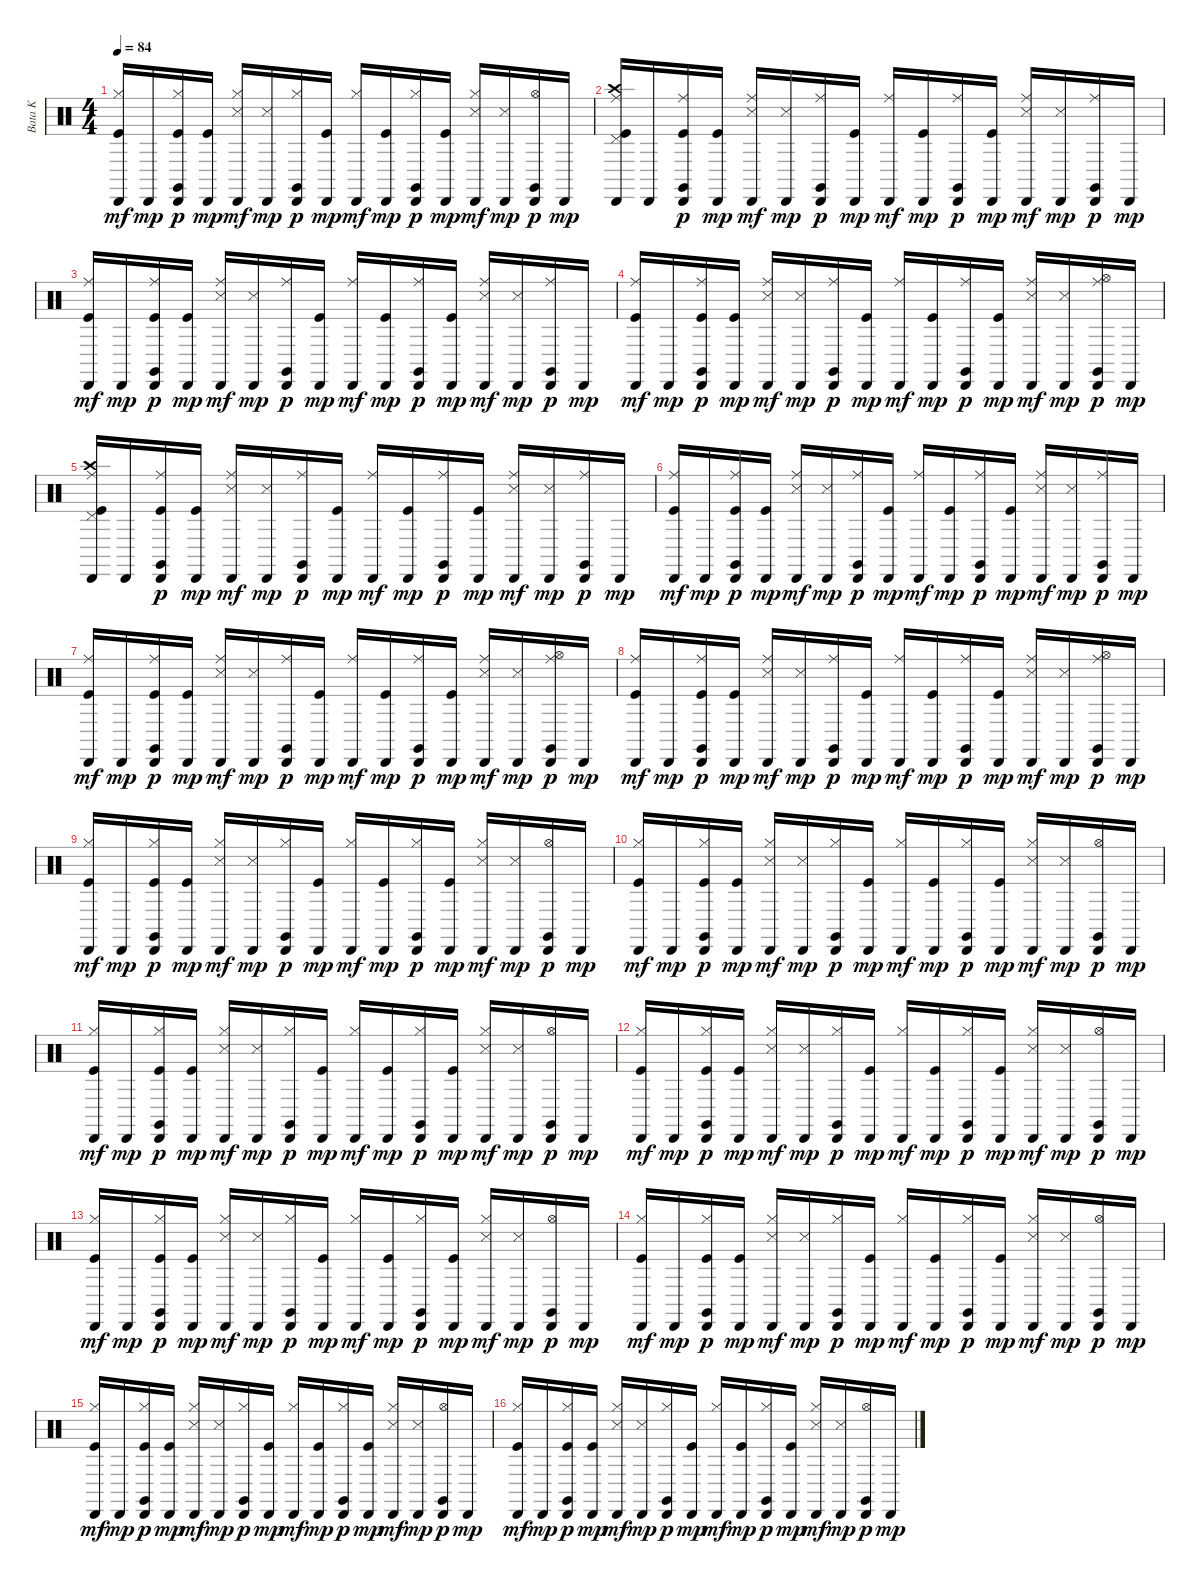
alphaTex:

\track ("Bata K" "Bata K") {instrument percussion}
\staff {score}
\articulation defaults
\ts (4 4)
\tempo 84
\clef neutral
\ks c
("Hi-Hat (closed)" "Cabasa (hit)" "Kick (hit)").16{dy mf} "Cabasa (hit)".16{dy mp} ("Hi-Hat (closed)" "Cabasa (hit)" "Claves (hit)" "Kick (hit)").16{dy p} ("Cabasa (hit)" "Kick (hit)").16{dy mp} ("Hi-Hat (closed)" "Cabasa (hit)" "Snare (side stick) 3").16{dy mf} ("Cabasa (hit)" "Snare (side stick) 3").16{dy mp} ("Hi-Hat (closed)" "Cabasa (hit)" "Claves (hit)").16{dy p} ("Cabasa (hit)" "Kick (hit)").16{dy mp} ("Hi-Hat (closed)" "Cabasa (hit)").16{dy mf} ("Cabasa (hit)" "Kick (hit)").16{dy mp} ("Hi-Hat (closed)" "Cabasa (hit)" "Claves (hit)").16{dy p} ("Cabasa (hit)" "Kick (hit)").16{dy mp} ("Hi-Hat (closed)" "Cabasa (hit)" "Snare (side stick) 3").16{dy mf} ("Cabasa (hit)" "Snare (side stick) 3").16{dy mp} ("Hi-Hat (open)" "Cabasa (hit)" "Claves (hit)").16{dy p} "Cabasa (hit)".16{dy mp} |
("Ride (middle)" "Cabasa (hit)" "Crash high (hit)" "Pedal Hi-Hat (hit)" "Kick (hit)").16 "Cabasa (hit)".16 ("Ride (middle)" "Cabasa (hit)" "Claves (hit)" "Kick (hit)").16{dy p} ("Cabasa (hit)" "Kick (hit)").16{dy mp} ("Ride (middle)" "Cabasa (hit)" "Snare (side stick) 3").16{dy mf} ("Cabasa (hit)" "Snare (side stick) 3").16{dy mp} ("Ride (middle)" "Cabasa (hit)" "Claves (hit)").16{dy p} ("Cabasa (hit)" "Kick (hit)").16{dy mp} ("Ride (middle)" "Cabasa (hit)").16{dy mf} ("Cabasa (hit)" "Kick (hit)").16{dy mp} ("Ride (middle)" "Cabasa (hit)" "Claves (hit)").16{dy p} ("Cabasa (hit)" "Kick (hit)").16{dy mp} ("Ride (middle)" "Cabasa (hit)" "Snare (side stick) 3").16{dy mf} ("Cabasa (hit)" "Snare (side stick) 3").16{dy mp} ("Ride (middle)" "Cabasa (hit)" "Claves (hit)").16{dy p} "Cabasa (hit)".16{dy mp} |
("Ride (middle)" "Cabasa (hit)" "Kick (hit)").16{dy mf} "Cabasa (hit)".16{dy mp} ("Ride (middle)" "Cabasa (hit)" "Claves (hit)" "Kick (hit)").16{dy p} ("Cabasa (hit)" "Kick (hit)").16{dy mp} ("Ride (middle)" "Cabasa (hit)" "Snare (side stick) 3").16{dy mf} ("Cabasa (hit)" "Snare (side stick) 3").16{dy mp} ("Ride (middle)" "Cabasa (hit)" "Claves (hit)").16{dy p} ("Cabasa (hit)" "Kick (hit)").16{dy mp} ("Ride (middle)" "Cabasa (hit)").16{dy mf} ("Cabasa (hit)" "Kick (hit)").16{dy mp} ("Ride (middle)" "Cabasa (hit)" "Claves (hit)").16{dy p} ("Cabasa (hit)" "Kick (hit)").16{dy mp} ("Ride (middle)" "Cabasa (hit)" "Snare (side stick) 3").16{dy mf} ("Cabasa (hit)" "Snare (side stick) 3").16{dy mp} ("Ride (middle)" "Cabasa (hit)" "Claves (hit)").16{dy p} "Cabasa (hit)".16{dy mp} |
("Ride (middle)" "Cabasa (hit)" "Kick (hit)").16{dy mf} "Cabasa (hit)".16{dy mp} ("Ride (middle)" "Cabasa (hit)" "Claves (hit)" "Kick (hit)").16{dy p} ("Cabasa (hit)" "Kick (hit)").16{dy mp} ("Ride (middle)" "Cabasa (hit)" "Snare (side stick) 3").16{dy mf} ("Cabasa (hit)" "Snare (side stick) 3").16{dy mp} ("Ride (middle)" "Cabasa (hit)" "Claves (hit)").16{dy p} ("Cabasa (hit)" "Kick (hit)").16{dy mp} ("Ride (middle)" "Cabasa (hit)").16{dy mf} ("Cabasa (hit)" "Kick (hit)").16{dy mp} ("Ride (middle)" "Cabasa (hit)" "Claves (hit)").16{dy p} ("Cabasa (hit)" "Kick (hit)").16{dy mp} ("Ride (middle)" "Cabasa (hit)" "Snare (side stick) 3").16{dy mf} ("Cabasa (hit)" "Snare (side stick) 3").16{dy mp} ("Ride (middle)" "Cabasa (hit)" "Claves (hit)" "Hi-Hat (open)").16{dy p} "Cabasa (hit)".16{dy mp} |
("Ride (middle)" "Cabasa (hit)" "Crash high (hit)" "Pedal Hi-Hat (hit)" "Kick (hit)").16 "Cabasa (hit)".16 ("Ride (middle)" "Cabasa (hit)" "Claves (hit)" "Kick (hit)").16{dy p} ("Cabasa (hit)" "Kick (hit)").16{dy mp} ("Ride (middle)" "Cabasa (hit)" "Snare (side stick) 3").16{dy mf} ("Cabasa (hit)" "Snare (side stick) 3").16{dy mp} ("Ride (middle)" "Cabasa (hit)" "Claves (hit)").16{dy p} ("Cabasa (hit)" "Kick (hit)").16{dy mp} ("Ride (middle)" "Cabasa (hit)").16{dy mf} ("Cabasa (hit)" "Kick (hit)").16{dy mp} ("Ride (middle)" "Cabasa (hit)" "Claves (hit)").16{dy p} ("Cabasa (hit)" "Kick (hit)").16{dy mp} ("Ride (middle)" "Cabasa (hit)" "Snare (side stick) 3").16{dy mf} ("Cabasa (hit)" "Snare (side stick) 3").16{dy mp} ("Ride (middle)" "Cabasa (hit)" "Claves (hit)").16{dy p} "Cabasa (hit)".16{dy mp} |
("Ride (middle)" "Cabasa (hit)" "Kick (hit)").16{dy mf} "Cabasa (hit)".16{dy mp} ("Ride (middle)" "Cabasa (hit)" "Claves (hit)" "Kick (hit)").16{dy p} ("Cabasa (hit)" "Kick (hit)").16{dy mp} ("Ride (middle)" "Cabasa (hit)" "Snare (side stick) 3").16{dy mf} ("Cabasa (hit)" "Snare (side stick) 3").16{dy mp} ("Ride (middle)" "Cabasa (hit)" "Claves (hit)").16{dy p} ("Cabasa (hit)" "Kick (hit)").16{dy mp} ("Ride (middle)" "Cabasa (hit)").16{dy mf} ("Cabasa (hit)" "Kick (hit)").16{dy mp} ("Ride (middle)" "Cabasa (hit)" "Claves (hit)").16{dy p} ("Cabasa (hit)" "Kick (hit)").16{dy mp} ("Ride (middle)" "Cabasa (hit)" "Snare (side stick) 3").16{dy mf} ("Cabasa (hit)" "Snare (side stick) 3").16{dy mp} ("Ride (middle)" "Cabasa (hit)" "Claves (hit)").16{dy p} "Cabasa (hit)".16{dy mp} |
("Ride (middle)" "Cabasa (hit)" "Kick (hit)").16{dy mf} "Cabasa (hit)".16{dy mp} ("Ride (middle)" "Cabasa (hit)" "Claves (hit)" "Kick (hit)").16{dy p} ("Cabasa (hit)" "Kick (hit)").16{dy mp} ("Ride (middle)" "Cabasa (hit)" "Snare (side stick) 3").16{dy mf} ("Cabasa (hit)" "Snare (side stick) 3").16{dy mp} ("Ride (middle)" "Cabasa (hit)" "Claves (hit)").16{dy p} ("Cabasa (hit)" "Kick (hit)").16{dy mp} ("Ride (middle)" "Cabasa (hit)").16{dy mf} ("Cabasa (hit)" "Kick (hit)").16{dy mp} ("Ride (middle)" "Cabasa (hit)" "Claves (hit)").16{dy p} ("Cabasa (hit)" "Kick (hit)").16{dy mp} ("Ride (middle)" "Cabasa (hit)" "Snare (side stick) 3").16{dy mf} ("Cabasa (hit)" "Snare (side stick) 3").16{dy mp} ("Ride (middle)" "Cabasa (hit)" "Claves (hit)" "Hi-Hat (open)").16{dy p} "Cabasa (hit)".16{dy mp} |
("Ride (middle)" "Cabasa (hit)" "Kick (hit)").16{dy mf} "Cabasa (hit)".16{dy mp} ("Ride (middle)" "Cabasa (hit)" "Claves (hit)" "Kick (hit)").16{dy p} ("Cabasa (hit)" "Kick (hit)").16{dy mp} ("Ride (middle)" "Cabasa (hit)" "Snare (side stick) 3").16{dy mf} ("Cabasa (hit)" "Snare (side stick) 3").16{dy mp} ("Ride (middle)" "Cabasa (hit)" "Claves (hit)").16{dy p} ("Cabasa (hit)" "Kick (hit)").16{dy mp} ("Ride (middle)" "Cabasa (hit)").16{dy mf} ("Cabasa (hit)" "Kick (hit)").16{dy mp} ("Ride (middle)" "Cabasa (hit)" "Claves (hit)").16{dy p} ("Cabasa (hit)" "Kick (hit)").16{dy mp} ("Ride (middle)" "Cabasa (hit)" "Snare (side stick) 3").16{dy mf} ("Cabasa (hit)" "Snare (side stick) 3").16{dy mp} ("Ride (middle)" "Cabasa (hit)" "Claves (hit)" "Hi-Hat (open)").16{dy p} "Cabasa (hit)".16{dy mp} |
("Hi-Hat (closed)" "Cabasa (hit)" "Kick (hit)").16{dy mf} "Cabasa (hit)".16{dy mp} ("Hi-Hat (closed)" "Cabasa (hit)" "Claves (hit)" "Kick (hit)").16{dy p} ("Cabasa (hit)" "Kick (hit)").16{dy mp} ("Hi-Hat (closed)" "Cabasa (hit)" "Snare (side stick) 3").16{dy mf} ("Cabasa (hit)" "Snare (side stick) 3").16{dy mp} ("Hi-Hat (closed)" "Cabasa (hit)" "Claves (hit)").16{dy p} ("Cabasa (hit)" "Kick (hit)").16{dy mp} ("Hi-Hat (closed)" "Cabasa (hit)").16{dy mf} ("Cabasa (hit)" "Kick (hit)").16{dy mp} ("Hi-Hat (closed)" "Cabasa (hit)" "Claves (hit)").16{dy p} ("Cabasa (hit)" "Kick (hit)").16{dy mp} ("Hi-Hat (closed)" "Cabasa (hit)" "Snare (side stick) 3").16{dy mf} ("Cabasa (hit)" "Snare (side stick) 3").16{dy mp} ("Hi-Hat (open)" "Cabasa (hit)" "Claves (hit)").16{dy p} "Cabasa (hit)".16{dy mp} |
("Hi-Hat (closed)" "Cabasa (hit)" "Kick (hit)").16{dy mf} "Cabasa (hit)".16{dy mp} ("Hi-Hat (closed)" "Cabasa (hit)" "Claves (hit)" "Kick (hit)").16{dy p} ("Cabasa (hit)" "Kick (hit)").16{dy mp} ("Hi-Hat (closed)" "Cabasa (hit)" "Snare (side stick) 3").16{dy mf} ("Cabasa (hit)" "Snare (side stick) 3").16{dy mp} ("Hi-Hat (closed)" "Cabasa (hit)" "Claves (hit)").16{dy p} ("Cabasa (hit)" "Kick (hit)").16{dy mp} ("Hi-Hat (closed)" "Cabasa (hit)").16{dy mf} ("Cabasa (hit)" "Kick (hit)").16{dy mp} ("Hi-Hat (closed)" "Cabasa (hit)" "Claves (hit)").16{dy p} ("Cabasa (hit)" "Kick (hit)").16{dy mp} ("Hi-Hat (closed)" "Cabasa (hit)" "Snare (side stick) 3").16{dy mf} ("Cabasa (hit)" "Snare (side stick) 3").16{dy mp} ("Hi-Hat (open)" "Cabasa (hit)" "Claves (hit)").16{dy p} "Cabasa (hit)".16{dy mp} |
("Hi-Hat (closed)" "Cabasa (hit)" "Kick (hit)").16{dy mf} "Cabasa (hit)".16{dy mp} ("Hi-Hat (closed)" "Cabasa (hit)" "Claves (hit)" "Kick (hit)").16{dy p} ("Cabasa (hit)" "Kick (hit)").16{dy mp} ("Hi-Hat (closed)" "Cabasa (hit)" "Snare (side stick) 3").16{dy mf} ("Cabasa (hit)" "Snare (side stick) 3").16{dy mp} ("Hi-Hat (closed)" "Cabasa (hit)" "Claves (hit)").16{dy p} ("Cabasa (hit)" "Kick (hit)").16{dy mp} ("Hi-Hat (closed)" "Cabasa (hit)").16{dy mf} ("Cabasa (hit)" "Kick (hit)").16{dy mp} ("Hi-Hat (closed)" "Cabasa (hit)" "Claves (hit)").16{dy p} ("Cabasa (hit)" "Kick (hit)").16{dy mp} ("Hi-Hat (closed)" "Cabasa (hit)" "Snare (side stick) 3").16{dy mf} ("Cabasa (hit)" "Snare (side stick) 3").16{dy mp} ("Hi-Hat (open)" "Cabasa (hit)" "Claves (hit)").16{dy p} "Cabasa (hit)".16{dy mp} |
("Hi-Hat (closed)" "Cabasa (hit)" "Kick (hit)").16{dy mf} "Cabasa (hit)".16{dy mp} ("Hi-Hat (closed)" "Cabasa (hit)" "Claves (hit)" "Kick (hit)").16{dy p} ("Cabasa (hit)" "Kick (hit)").16{dy mp} ("Hi-Hat (closed)" "Cabasa (hit)" "Snare (side stick) 3").16{dy mf} ("Cabasa (hit)" "Snare (side stick) 3").16{dy mp} ("Hi-Hat (closed)" "Cabasa (hit)" "Claves (hit)").16{dy p} ("Cabasa (hit)" "Kick (hit)").16{dy mp} ("Hi-Hat (closed)" "Cabasa (hit)").16{dy mf} ("Cabasa (hit)" "Kick (hit)").16{dy mp} ("Hi-Hat (closed)" "Cabasa (hit)" "Claves (hit)").16{dy p} ("Cabasa (hit)" "Kick (hit)").16{dy mp} ("Hi-Hat (closed)" "Cabasa (hit)" "Snare (side stick) 3").16{dy mf} ("Cabasa (hit)" "Snare (side stick) 3").16{dy mp} ("Hi-Hat (open)" "Cabasa (hit)" "Claves (hit)").16{dy p} "Cabasa (hit)".16{dy mp} |
("Hi-Hat (closed)" "Cabasa (hit)" "Kick (hit)").16{dy mf} "Cabasa (hit)".16{dy mp} ("Hi-Hat (closed)" "Cabasa (hit)" "Claves (hit)" "Kick (hit)").16{dy p} ("Cabasa (hit)" "Kick (hit)").16{dy mp} ("Hi-Hat (closed)" "Cabasa (hit)" "Snare (side stick) 3").16{dy mf} ("Cabasa (hit)" "Snare (side stick) 3").16{dy mp} ("Hi-Hat (closed)" "Cabasa (hit)" "Claves (hit)").16{dy p} ("Cabasa (hit)" "Kick (hit)").16{dy mp} ("Hi-Hat (closed)" "Cabasa (hit)").16{dy mf} ("Cabasa (hit)" "Kick (hit)").16{dy mp} ("Hi-Hat (closed)" "Cabasa (hit)" "Claves (hit)").16{dy p} ("Cabasa (hit)" "Kick (hit)").16{dy mp} ("Hi-Hat (closed)" "Cabasa (hit)" "Snare (side stick) 3").16{dy mf} ("Cabasa (hit)" "Snare (side stick) 3").16{dy mp} ("Hi-Hat (open)" "Cabasa (hit)" "Claves (hit)").16{dy p} "Cabasa (hit)".16{dy mp} |
("Hi-Hat (closed)" "Cabasa (hit)" "Kick (hit)").16{dy mf} "Cabasa (hit)".16{dy mp} ("Hi-Hat (closed)" "Cabasa (hit)" "Claves (hit)" "Kick (hit)").16{dy p} ("Cabasa (hit)" "Kick (hit)").16{dy mp} ("Hi-Hat (closed)" "Cabasa (hit)" "Snare (side stick) 3").16{dy mf} ("Cabasa (hit)" "Snare (side stick) 3").16{dy mp} ("Hi-Hat (closed)" "Cabasa (hit)" "Claves (hit)").16{dy p} ("Cabasa (hit)" "Kick (hit)").16{dy mp} ("Hi-Hat (closed)" "Cabasa (hit)").16{dy mf} ("Cabasa (hit)" "Kick (hit)").16{dy mp} ("Hi-Hat (closed)" "Cabasa (hit)" "Claves (hit)").16{dy p} ("Cabasa (hit)" "Kick (hit)").16{dy mp} ("Hi-Hat (closed)" "Cabasa (hit)" "Snare (side stick) 3").16{dy mf} ("Cabasa (hit)" "Snare (side stick) 3").16{dy mp} ("Hi-Hat (open)" "Cabasa (hit)" "Claves (hit)").16{dy p} "Cabasa (hit)".16{dy mp} |
("Hi-Hat (closed)" "Cabasa (hit)" "Kick (hit)").16{dy mf} "Cabasa (hit)".16{dy mp} ("Hi-Hat (closed)" "Cabasa (hit)" "Claves (hit)" "Kick (hit)").16{dy p} ("Cabasa (hit)" "Kick (hit)").16{dy mp} ("Hi-Hat (closed)" "Cabasa (hit)" "Snare (side stick) 3").16{dy mf} ("Cabasa (hit)" "Snare (side stick) 3").16{dy mp} ("Hi-Hat (closed)" "Cabasa (hit)" "Claves (hit)").16{dy p} ("Cabasa (hit)" "Kick (hit)").16{dy mp} ("Hi-Hat (closed)" "Cabasa (hit)").16{dy mf} ("Cabasa (hit)" "Kick (hit)").16{dy mp} ("Hi-Hat (closed)" "Cabasa (hit)" "Claves (hit)").16{dy p} ("Cabasa (hit)" "Kick (hit)").16{dy mp} ("Hi-Hat (closed)" "Cabasa (hit)" "Snare (side stick) 3").16{dy mf} ("Cabasa (hit)" "Snare (side stick) 3").16{dy mp} ("Hi-Hat (open)" "Cabasa (hit)" "Claves (hit)").16{dy p} "Cabasa (hit)".16{dy mp} |
("Hi-Hat (closed)" "Cabasa (hit)" "Kick (hit)").16{dy mf} "Cabasa (hit)".16{dy mp} ("Hi-Hat (closed)" "Cabasa (hit)" "Claves (hit)" "Kick (hit)").16{dy p} ("Cabasa (hit)" "Kick (hit)").16{dy mp} ("Hi-Hat (closed)" "Cabasa (hit)" "Snare (side stick) 3").16{dy mf} ("Cabasa (hit)" "Snare (side stick) 3").16{dy mp} ("Hi-Hat (closed)" "Cabasa (hit)" "Claves (hit)").16{dy p} ("Cabasa (hit)" "Kick (hit)").16{dy mp} ("Hi-Hat (closed)" "Cabasa (hit)").16{dy mf} ("Cabasa (hit)" "Kick (hit)").16{dy mp} ("Hi-Hat (closed)" "Cabasa (hit)" "Claves (hit)").16{dy p} ("Cabasa (hit)" "Kick (hit)").16{dy mp} ("Hi-Hat (closed)" "Cabasa (hit)" "Snare (side stick) 3").16{dy mf} ("Cabasa (hit)" "Snare (side stick) 3").16{dy mp} ("Hi-Hat (open)" "Cabasa (hit)" "Claves (hit)").16{dy p} "Cabasa (hit)".16{dy mp}
